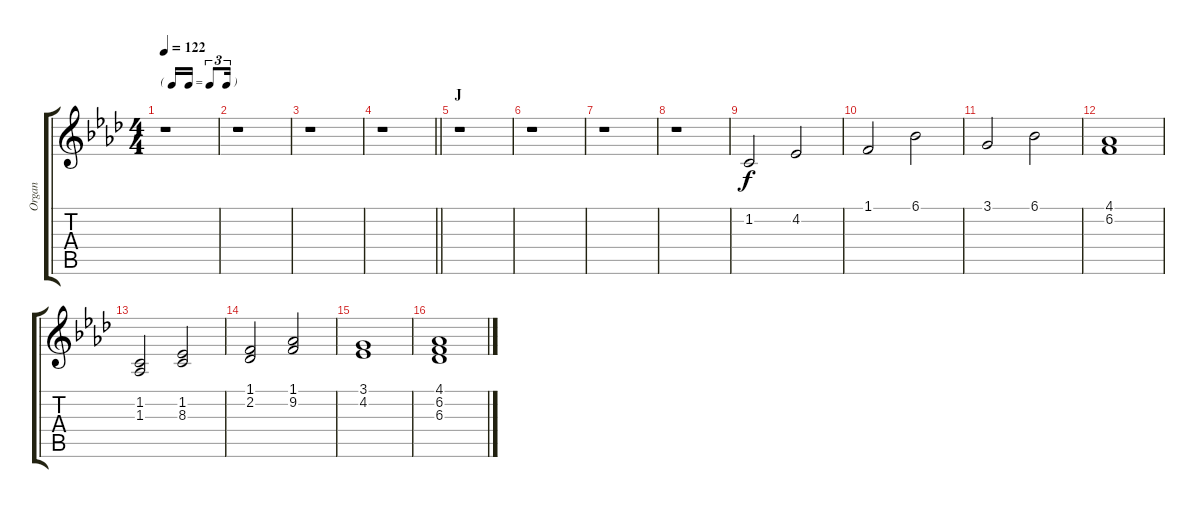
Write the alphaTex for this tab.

\track ("Organ" "Organ") {instrument drawbarorgan}
\staff {score tabs}
\tuning (E4 B3 G3 D3 A2 E2) {hide}
\ts (4 4)
\tf triplet16th
\tempo 122
\clef g2
\ks ab
r.1{dy f} |
r.1 |
r.1 |
\barLineRight lightlight
r.1 |
\section ("" "J")
r.1 |
r.1 |
r.1 |
r.1 |
1.2.2 4.2.2 |
1.1.2 6.1.2 |
3.1.2 6.1.2 |
(4.1 6.2).1 |
(1.2 1.3).2 (1.2 8.3).2 |
(1.1 2.2).2 (1.1 9.2).2 |
(3.1 4.2).1 |
(4.1 6.2 6.3).1
